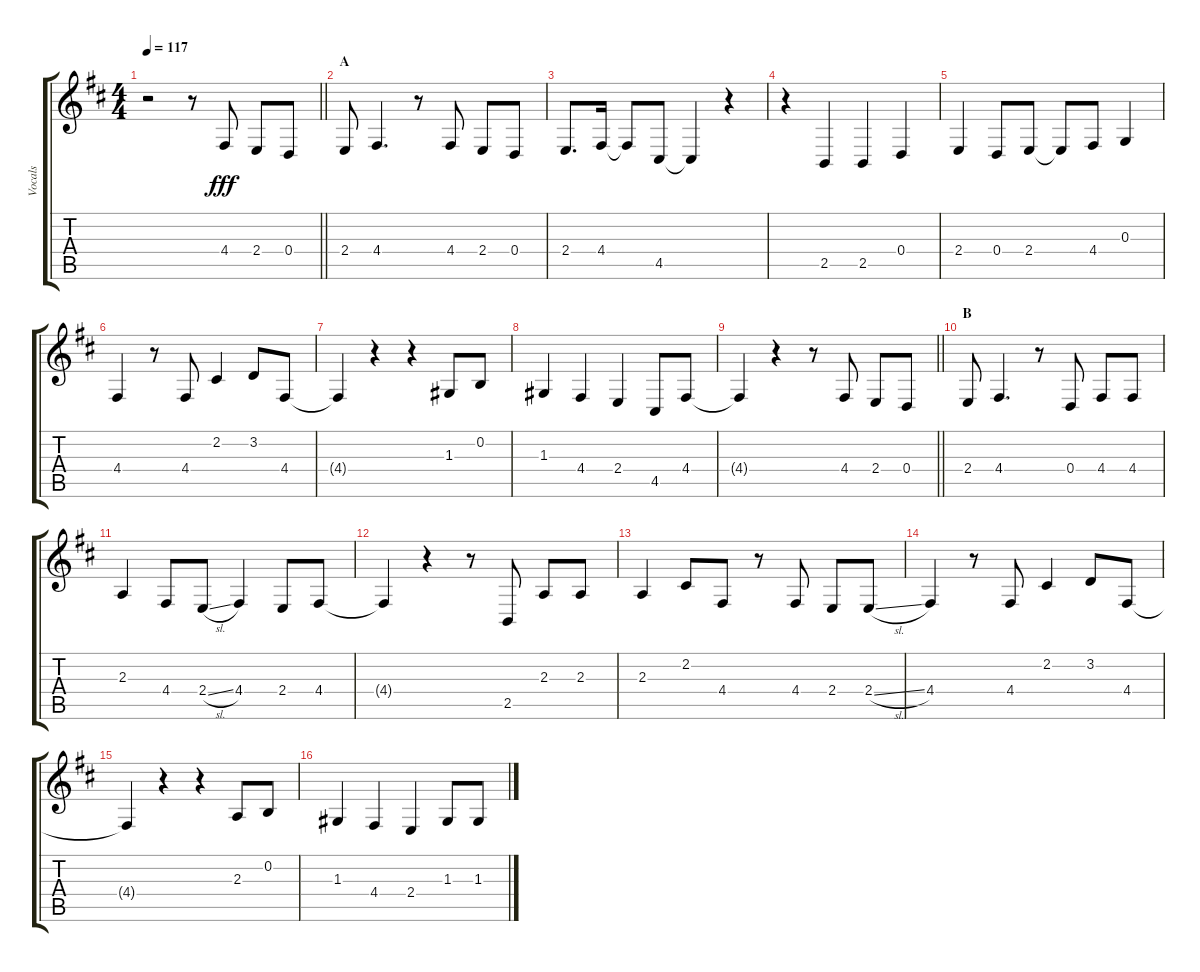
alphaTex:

\track ("Vocals" "Vocals") {instrument voiceoohs}
\staff {score tabs}
\tuning (E4 B3 G3 D3 A2 E2) {hide}
\ts (4 4)
\tempo 117
\clef g2
\barLineRight lightlight
\ks d
r.2{dy fff} r.8 4.4.8 2.4.8 0.4.8 |
\section ("" "A")
2.4.8 4.4.4{d} r.8 4.4.8 2.4.8 0.4.8 |
2.4.8{d} 4.4.16 4.4{t}.8 4.5.8 4.5{t}.4 r.4 |
r.4 2.5.4 2.5.4 0.4.4 |
2.4.4 0.4.8 2.4.8 2.4{t}.8 4.4.8 0.3.4 |
4.4.4 r.8 4.4.8 2.2.4 3.2.8 4.4.8 |
4.4{t}.4 r.4 r.4 1.3.8 0.2.8 |
1.3.4 4.4.4 2.4.4 4.5.8 4.4.8 |
\barLineRight lightlight
4.4{t}.4 r.4 r.8 4.4.8 2.4.8 0.4.8 |
\section ("" "B")
2.4.8 4.4.4{d} r.8 0.4.8 4.4.8 4.4.8 |
2.3.4 4.4.8 2.4{sl}.8 4.4.4 2.4.8 4.4.8 |
4.4{t}.4 r.4 r.8 2.5.8 2.3.8 2.3.8 |
2.3.4 2.2.8 4.4.8 r.8 4.4.8 2.4.8 2.4{sl}.8 |
4.4.4 r.8 4.4.8 2.2.4 3.2.8 4.4.8 |
4.4{t}.4 r.4 r.4 2.3.8 0.2.8 |
1.3.4 4.4.4 2.4.4 1.3.8 1.3{sl}.8
